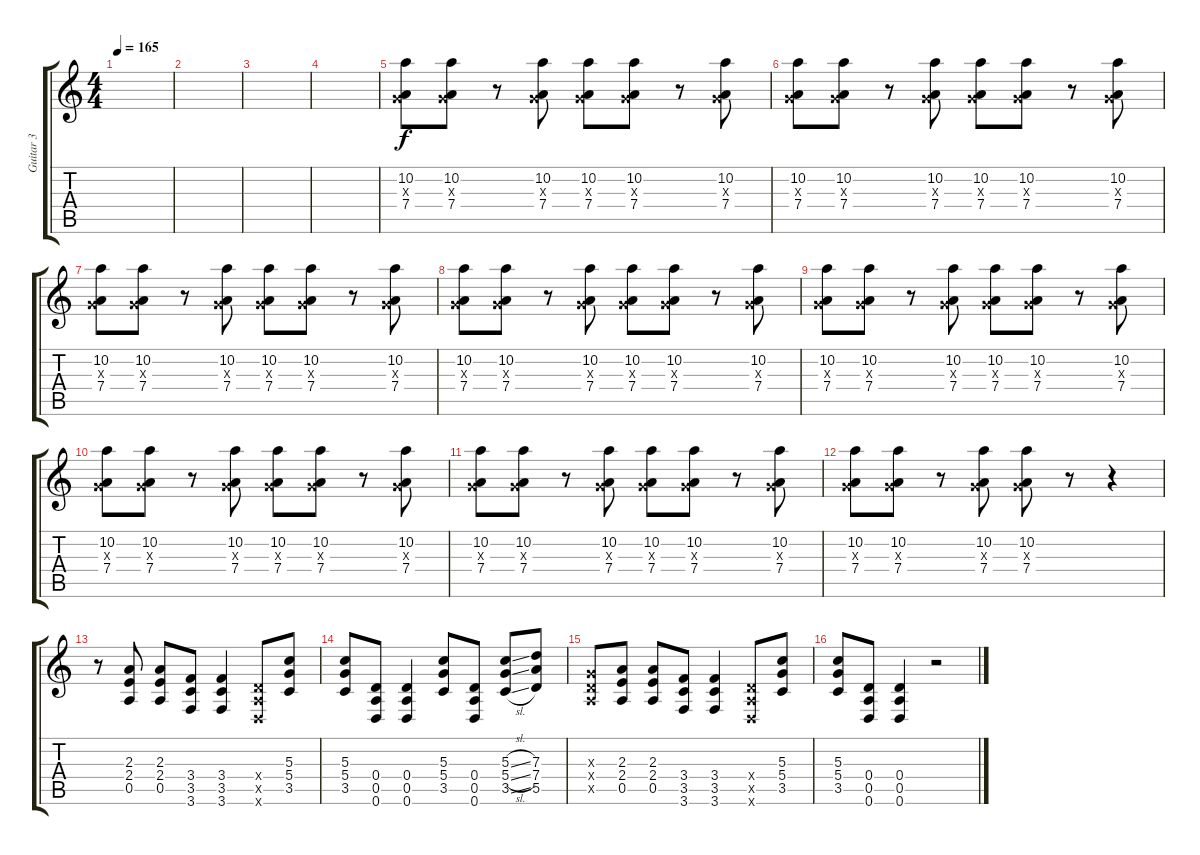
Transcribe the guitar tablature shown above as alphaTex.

\track ("Guitar 3" "Guitar 3") {instrument distortionguitar}
\staff {score tabs}
\tuning (E4 B3 G3 D3 A2 D2) {hide}
\ts (4 4)
\tempo 165
\clef g2
\ks c
|
|
|
|
(10.2 0.3{x} 7.4).8 (10.2 0.3{x} 7.4).8 r.8 (10.2 0.3{x} 7.4).8 (10.2 0.3{x} 7.4).8 (10.2 0.3{x} 7.4).8 r.8 (10.2 0.3{x} 7.4).8 |
(10.2 0.3{x} 7.4).8 (10.2 0.3{x} 7.4).8 r.8 (10.2 0.3{x} 7.4).8 (10.2 0.3{x} 7.4).8 (10.2 0.3{x} 7.4).8 r.8 (10.2 0.3{x} 7.4).8 |
(10.2 0.3{x} 7.4).8 (10.2 0.3{x} 7.4).8 r.8 (10.2 0.3{x} 7.4).8 (10.2 0.3{x} 7.4).8 (10.2 0.3{x} 7.4).8 r.8 (10.2 0.3{x} 7.4).8 |
(10.2 0.3{x} 7.4).8 (10.2 0.3{x} 7.4).8 r.8 (10.2 0.3{x} 7.4).8 (10.2 0.3{x} 7.4).8 (10.2 0.3{x} 7.4).8 r.8 (10.2 0.3{x} 7.4).8 |
(10.2 0.3{x} 7.4).8 (10.2 0.3{x} 7.4).8 r.8 (10.2 0.3{x} 7.4).8 (10.2 0.3{x} 7.4).8 (10.2 0.3{x} 7.4).8 r.8 (10.2 0.3{x} 7.4).8 |
(10.2 0.3{x} 7.4).8 (10.2 0.3{x} 7.4).8 r.8 (10.2 0.3{x} 7.4).8 (10.2 0.3{x} 7.4).8 (10.2 0.3{x} 7.4).8 r.8 (10.2 0.3{x} 7.4).8 |
(10.2 0.3{x} 7.4).8 (10.2 0.3{x} 7.4).8 r.8 (10.2 0.3{x} 7.4).8 (10.2 0.3{x} 7.4).8 (10.2 0.3{x} 7.4).8 r.8 (10.2 0.3{x} 7.4).8 |
(10.2 0.3{x} 7.4).8 (10.2 0.3{x} 7.4).8 r.8 (10.2 0.3{x} 7.4).8 (10.2 0.3{x} 7.4).8 r.8 r.4 |
r.8 (2.3 2.4 0.5).8 (2.3 2.4 0.5).8 (3.4 3.5 3.6).8 (3.4 3.5 3.6).4 (0.4{x} 0.5{x} 0.6{x}).8 (5.3 5.4 3.5).8 |
(5.3 5.4 3.5).8 (0.4 0.5 0.6).8 (0.4 0.5 0.6).4 (5.3 5.4 3.5).8 (0.4 0.5 0.6).8 (5.3{sl} 5.4{sl} 3.5{sl}).8 (7.3 7.4 5.5).8 |
(0.3{x} 0.4{x} 0.5{x}).8 (2.3 2.4 0.5).8 (2.3 2.4 0.5).8 (3.4 3.5 3.6).8 (3.4 3.5 3.6).4 (0.4{x} 0.5{x} 0.6{x}).8 (5.3 5.4 3.5).8 |
(5.3 5.4 3.5).8 (0.4 0.5 0.6).8 (0.4 0.5 0.6).4 r.2
